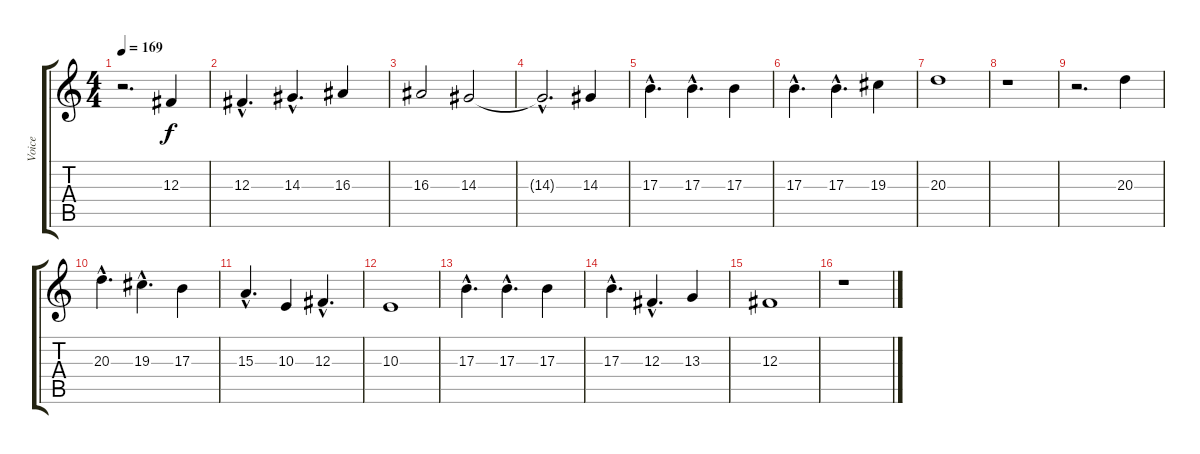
\track ("Voice" "Voice") {instrument lead6voice}
\staff {score tabs}
\tuning (Eb4 Bb3 Gb3 Db3 Ab2 Eb2) {hide}
\ts (4 4)
\tempo 169
\clef g2
\ks c
r.2{d dy f instrument lead2sawtooth} 12.3.4 |
12.3{hac}.4{d} 14.3{hac}.4{d} 16.3.4 |
16.3.2 14.3.2 |
14.3{hac t}.2{d} 14.3.4 |
17.3{hac}.4{d} 17.3{hac}.4{d} 17.3.4 |
17.3{hac}.4{d} 17.3{hac}.4{d} 19.3.4 |
20.3.1 |
r.1 |
r.2{d} 20.3.4 |
20.3{hac}.4{d} 19.3{hac}.4{d} 17.3.4 |
15.3{hac}.4{d} 10.3.4 12.3{hac}.4{d} |
10.3.1 |
17.3{hac}.4{d} 17.3{hac}.4{d} 17.3.4 |
17.3{hac}.4{d} 12.3{hac}.4{d} 13.3.4 |
12.3.1 |
r.1
